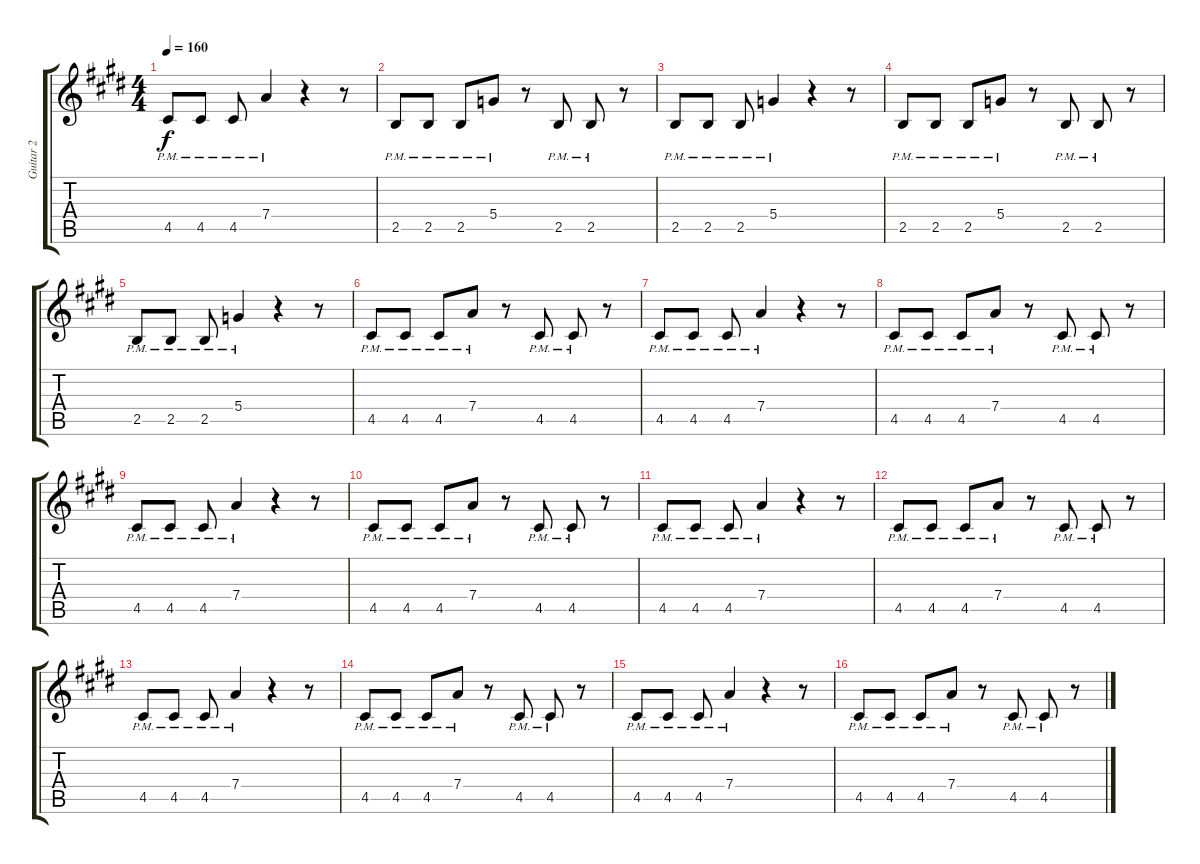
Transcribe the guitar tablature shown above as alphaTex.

\track ("Guitar 2" "Guitar 2") {instrument overdrivenguitar}
\staff {score tabs}
\tuning (E4 B3 G3 D3 A2 E2) {hide}
\ts (4 4)
\tempo 160
\clef g2
\ks c#minor
4.5{pm}.8{dy f} 4.5{pm}.8 4.5{pm}.8 7.4{pm}.4 r.4 r.8 |
2.5{pm}.8 2.5{pm}.8 2.5{pm}.8 5.4{pm}.8 r.8 2.5{pm}.8 2.5{pm}.8 r.8 |
2.5{pm}.8 2.5{pm}.8 2.5{pm}.8 5.4{pm}.4 r.4 r.8 |
2.5{pm}.8 2.5{pm}.8 2.5{pm}.8 5.4{pm}.8 r.8 2.5{pm}.8 2.5{pm}.8 r.8 |
2.5{pm}.8 2.5{pm}.8 2.5{pm}.8 5.4{pm}.4 r.4 r.8 |
4.5{pm}.8 4.5{pm}.8 4.5{pm}.8 7.4{pm}.8 r.8 4.5{pm}.8 4.5{pm}.8 r.8 |
4.5{pm}.8 4.5{pm}.8 4.5{pm}.8 7.4{pm}.4 r.4 r.8 |
4.5{pm}.8 4.5{pm}.8 4.5{pm}.8 7.4{pm}.8 r.8 4.5{pm}.8 4.5{pm}.8 r.8 |
4.5{pm}.8 4.5{pm}.8 4.5{pm}.8 7.4{pm}.4 r.4 r.8 |
4.5{pm}.8 4.5{pm}.8 4.5{pm}.8 7.4{pm}.8 r.8 4.5{pm}.8 4.5{pm}.8 r.8 |
4.5{pm}.8 4.5{pm}.8 4.5{pm}.8 7.4{pm}.4 r.4 r.8 |
4.5{pm}.8 4.5{pm}.8 4.5{pm}.8 7.4{pm}.8 r.8 4.5{pm}.8 4.5{pm}.8 r.8 |
4.5{pm}.8 4.5{pm}.8 4.5{pm}.8 7.4{pm}.4 r.4 r.8 |
4.5{pm}.8 4.5{pm}.8 4.5{pm}.8 7.4{pm}.8 r.8 4.5{pm}.8 4.5{pm}.8 r.8 |
4.5{pm}.8 4.5{pm}.8 4.5{pm}.8 7.4{pm}.4 r.4 r.8 |
4.5{pm}.8 4.5{pm}.8 4.5{pm}.8 7.4{pm}.8 r.8 4.5{pm}.8 4.5{pm}.8 r.8
